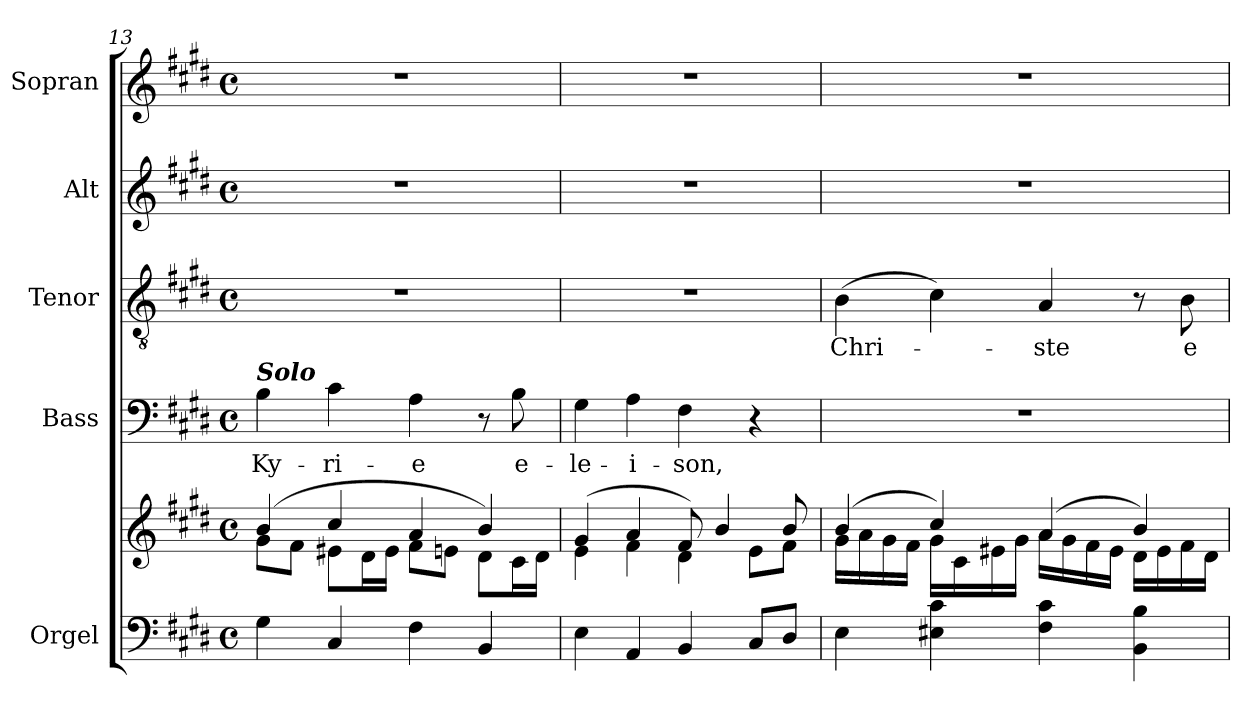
**kern	**kern	**kern	**text	**kern	**text	**kern	**kern
*part5	*part5	*part4	*part4	*part3	*part3	*part2	*part1
*staff6	*staff5	*staff4	*staff4	*staff3	*staff3	*staff2	*staff1
*I"Orgel	*	*I"Bass	*	*I"Tenor	*	*I"Alt	*I"Sopran
*I'Org.	*	*I'B.	*	*I'T.	*	*I'A.	*I'S.
!!LO:PB:g=z
*clefF4	*clefG2	*clefF4	*	*clefGv2	*	*clefG2	*clefG2
*k[f#c#g#d#]	*k[f#c#g#d#]	*k[f#c#g#d#]	*	*k[f#c#g#d#]	*	*k[f#c#g#d#]	*k[f#c#g#d#]
*E:	*E:	*E:	*	*E:	*	*E:	*E:
*M4/4	*M4/4	*M4/4	*	*M4/4	*	*M4/4	*M4/4
*met(c)	*met(c)	*met(c)	*	*met(c)	*	*met(c)	*met(c)
=13	=13	=13	=13	=13	=13	=13	=13
*	*^	*	*	*	*	*	*
!	!	!	!LO:TX:a:Bi:t=Solo	!	!	!	!	!
!	!	!	!	!LO:LY:b	!	!	!	!
4G#\	(4b/	8g#\L	4B\	Ky-	1r	.	1r	1r
.	.	8f#\J	.	.	.	.	.	.
!	!	!	!	!LO:LY:b	!	!	!	!
4C#/	4cc#/	8e#X\L	4c#\	-ri-	.	.	.	.
.	.	16d#\L	.	.	.	.	.	.
.	.	16e#\JJ	.	.	.	.	.	.
!	!	!	!	!LO:LY:b	!	!	!	!
4F#\	4a/	8f#\L	4A\	-e	.	.	.	.
.	.	8en\J	.	.	.	.	.	.
4BB/	4b/)	8d#\L	8r	.	.	.	.	.
!	!	!	!	!LO:LY:b	!	!	!	!
.	.	16c#\L	8B\	e-	.	.	.	.
.	.	16d#\JJ	.	.	.	.	.	.
=14	=14	=14	=14	=14	=14	=14	=14	=14
!	!	!	!	!LO:LY:b	!	!	!	!
4E\	(4g#/	4e\	4G#\	-le-	1r	.	1r	1r
!	!	!	!	!LO:LY:b	!	!	!	!
4AA/	4a/	4f#\	4A\	-i-	.	.	.	.
!	!	!	!	!LO:LY:b	!	!	!	!
4BB/	8f#/)	4d#\	4F#\	-son,	.	.	.	.
.	4b/	.	.	.	.	.	.	.
8C#/L	.	8e\L	4r	.	.	.	.	.
8D#/J	8b/	8f#\J	.	.	.	.	.	.
=15	=15	=15	=15	=15	=15	=15	=15	=15
!	!	!	!	!	!	!LO:LY:b	!	!
4E\	(4b/	16g#\LL	1r	.	(>4B\	Chri-	1r	1r
.	.	16a\	.	.	.	.	.	.
.	.	16g#\	.	.	.	.	.	.
.	.	16f#\JJ	.	.	.	.	.	.
4E#X\ 4c#\	4cc#/)	16g#\LL	.	.	4c#\)	.	.	.
.	.	16c#\	.	.	.	.	.	.
.	.	16e#X\	.	.	.	.	.	.
.	.	16g#\JJ	.	.	.	.	.	.
!	!	!	!	!	!	!LO:LY:b	!	!
4F#\ 4c#\	(4a/	16a\LL	.	.	4A/	-ste	.	.
.	.	16g#\	.	.	.	.	.	.
.	.	16f#\	.	.	.	.	.	.
.	.	16e#\JJ	.	.	.	.	.	.
4BB\ 4B\	4b/)	16d#\LL	.	.	8r	.	.	.
.	.	16e#\	.	.	.	.	.	.
!	!	!	!	!	!	!LO:LY:b	!	!
.	.	16f#\	.	.	8B\	e-	.	.
.	.	16d#\JJ	.	.	.	.	.	.
*	*v	*v	*	*	*	*	*	*
=	=	=	=	=	=	=	=
*-	*-	*-	*-	*-	*-	*-	*-
